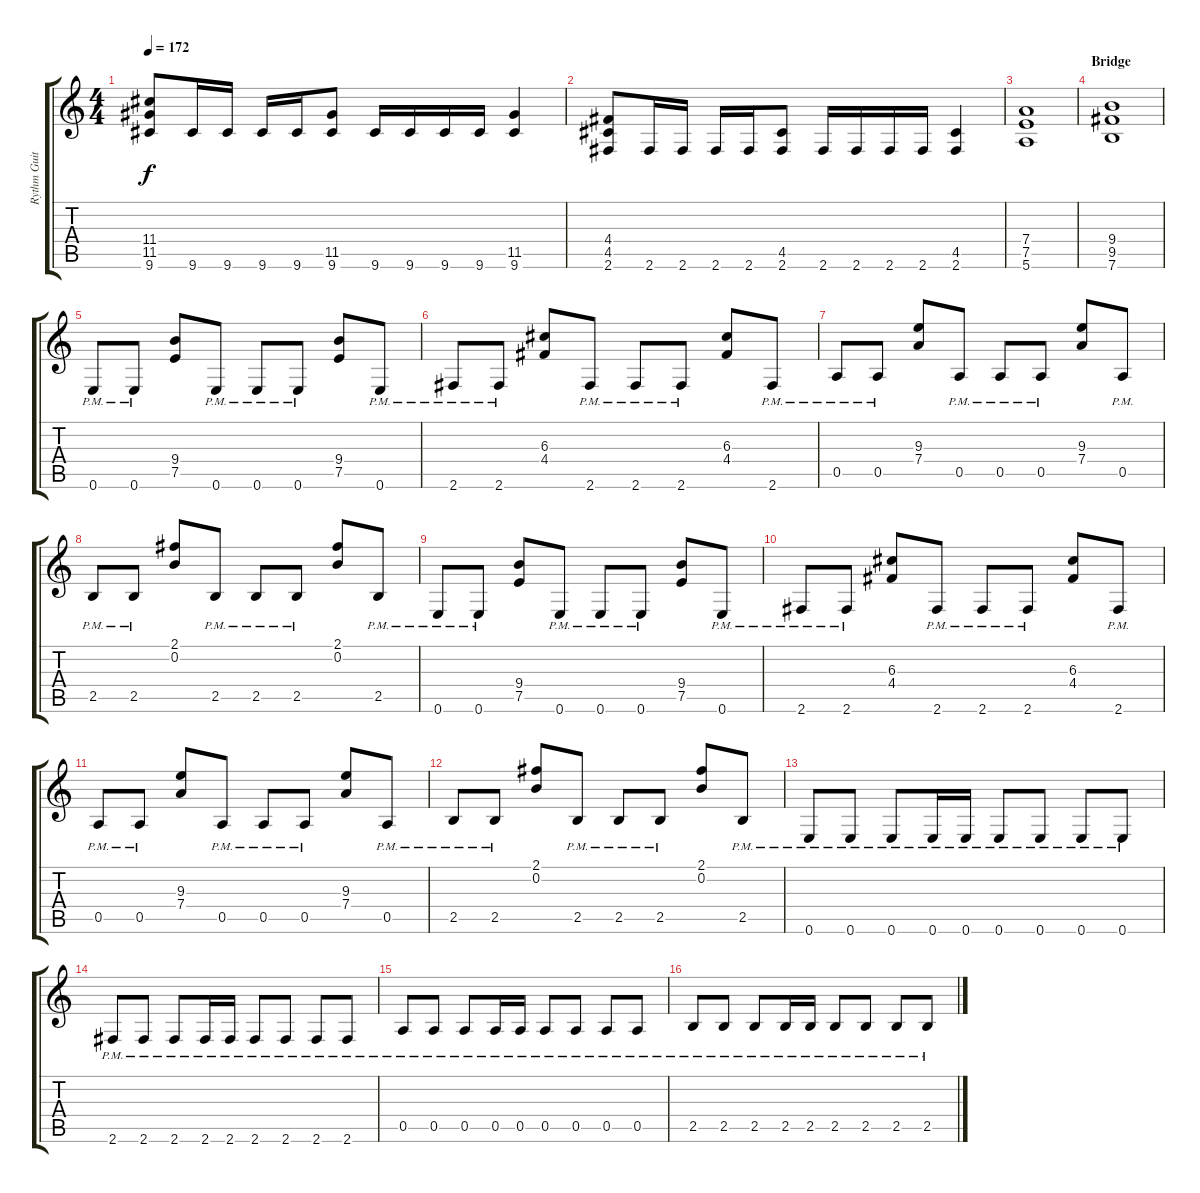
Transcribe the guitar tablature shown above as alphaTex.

\track ("Rythm Guitar 1" "Rythm Guit") {instrument overdrivenguitar}
\staff {score tabs}
\tuning (E4 B3 G3 D3 A2 E2) {hide}
\ts (4 4)
\tempo 172
\clef g2
\ks c
(11.4 11.5 9.6).8{dy f} 9.6.16 9.6.16 9.6.16 9.6.16 (11.5 9.6).8 9.6.16 9.6.16 9.6.16 9.6.16 (11.5 9.6).4 |
(4.4 4.5 2.6).8 2.6.16 2.6.16 2.6.16 2.6.16 (4.5 2.6).8 2.6.16 2.6.16 2.6.16 2.6.16 (4.5 2.6).4 |
(7.4 7.5 5.6).1 |
\section ("" "Bridge")
(9.4 9.5 7.6).1 |
0.6{pm}.8 0.6{pm}.8 (9.4 7.5).8 0.6{pm}.8 0.6{pm}.8 0.6{pm}.8 (9.4 7.5).8 0.6{pm}.8 |
2.6{pm}.8 2.6{pm}.8 (6.3 4.4).8 2.6{pm}.8 2.6{pm}.8 2.6{pm}.8 (6.3 4.4).8 2.6{pm}.8 |
0.5{pm}.8 0.5{pm}.8 (9.3 7.4).8 0.5{pm}.8 0.5{pm}.8 0.5{pm}.8 (9.3 7.4).8 0.5{pm}.8 |
2.5{pm}.8 2.5{pm}.8 (2.1 0.2).8 2.5{pm}.8 2.5{pm}.8 2.5{pm}.8 (2.1 0.2).8 2.5{pm}.8 |
0.6{pm}.8 0.6{pm}.8 (9.4 7.5).8 0.6{pm}.8 0.6{pm}.8 0.6{pm}.8 (9.4 7.5).8 0.6{pm}.8 |
2.6{pm}.8 2.6{pm}.8 (6.3 4.4).8 2.6{pm}.8 2.6{pm}.8 2.6{pm}.8 (6.3 4.4).8 2.6{pm}.8 |
0.5{pm}.8 0.5{pm}.8 (9.3 7.4).8 0.5{pm}.8 0.5{pm}.8 0.5{pm}.8 (9.3 7.4).8 0.5{pm}.8 |
2.5{pm}.8 2.5{pm}.8 (2.1 0.2).8 2.5{pm}.8 2.5{pm}.8 2.5{pm}.8 (2.1 0.2).8 2.5{pm}.8 |
0.6{pm}.8 0.6{pm}.8 0.6{pm}.8 0.6{pm}.16 0.6{pm}.16 0.6{pm}.8 0.6{pm}.8 0.6{pm}.8 0.6{pm}.8 |
2.6{pm}.8 2.6{pm}.8 2.6{pm}.8 2.6{pm}.16 2.6{pm}.16 2.6{pm}.8 2.6{pm}.8 2.6{pm}.8 2.6{pm}.8 |
0.5{pm}.8 0.5{pm}.8 0.5{pm}.8 0.5{pm}.16 0.5{pm}.16 0.5{pm}.8 0.5{pm}.8 0.5{pm}.8 0.5{pm}.8 |
2.5{pm}.8 2.5{pm}.8 2.5{pm}.8 2.5{pm}.16 2.5{pm}.16 2.5{pm}.8 2.5{pm}.8 2.5{pm}.8 2.5{pm}.8
